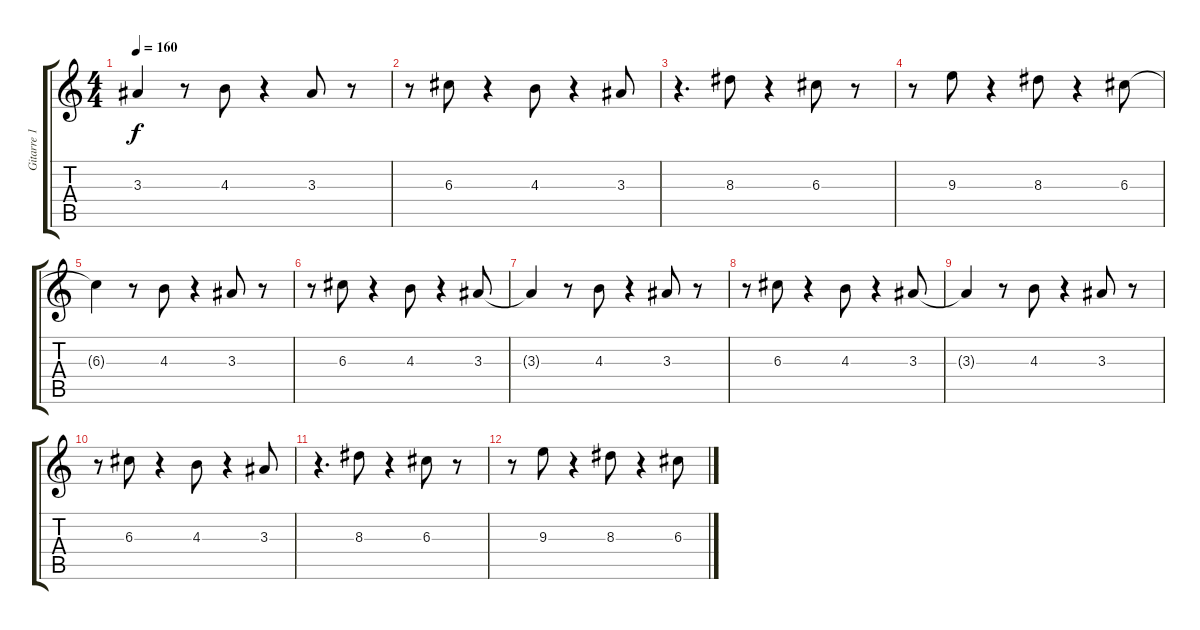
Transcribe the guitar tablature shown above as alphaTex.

\track ("Gitarre 1" "Gitarre 1") {instrument distortionguitar}
\staff {score tabs}
\tuning (E4 B3 G3 D3 A2 E2) {hide}
\ts (4 4)
\tempo 160
\clef g2
\ks c
3.3{t}.4{dy f} r.8 4.3.8 r.4 3.3.8 r.8 |
r.8 6.3.8 r.4 4.3.8 r.4 3.3.8 |
r.4{d} 8.3.8 r.4 6.3.8 r.8 |
r.8 9.3.8 r.4 8.3.8 r.4 6.3.8 |
6.3{t}.4 r.8 4.3.8 r.4 3.3.8 r.8 |
r.8 6.3.8 r.4 4.3.8 r.4 3.3.8 |
3.3{t}.4 r.8 4.3.8 r.4 3.3.8 r.8 |
r.8 6.3.8 r.4 4.3.8 r.4 3.3.8 |
3.3{t}.4 r.8 4.3.8 r.4 3.3.8 r.8 |
r.8 6.3.8 r.4 4.3.8 r.4 3.3.8 |
r.4{d} 8.3.8 r.4 6.3.8 r.8 |
r.8 9.3.8 r.4 8.3.8 r.4 6.3.8
